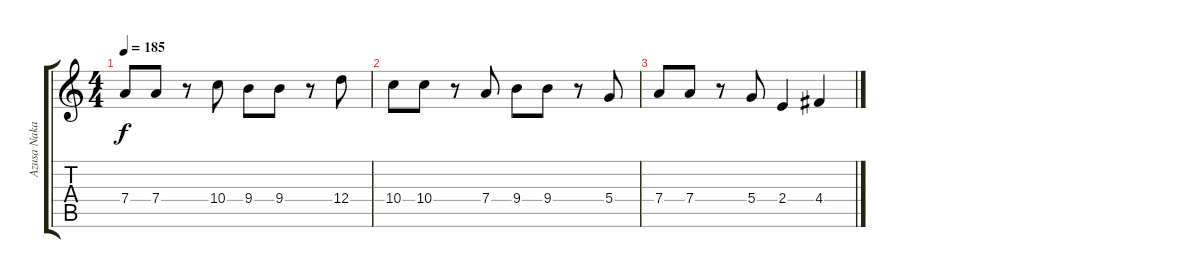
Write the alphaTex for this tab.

\track ("Azusa Nakano" "Azusa Naka") {instrument overdrivenguitar}
\staff {score tabs}
\tuning (E4 B3 G3 D3 A2 E2) {hide}
\ts (4 4)
\tempo 185
\clef g2
\ks c
7.4.8{dy f} 7.4.8 r.8 10.4.8 9.4.8 9.4.8 r.8 12.4.8 |
10.4.8 10.4.8 r.8 7.4.8 9.4.8 9.4.8 r.8 5.4.8 |
7.4.8 7.4.8 r.8 5.4.8 2.4.4 4.4.4
